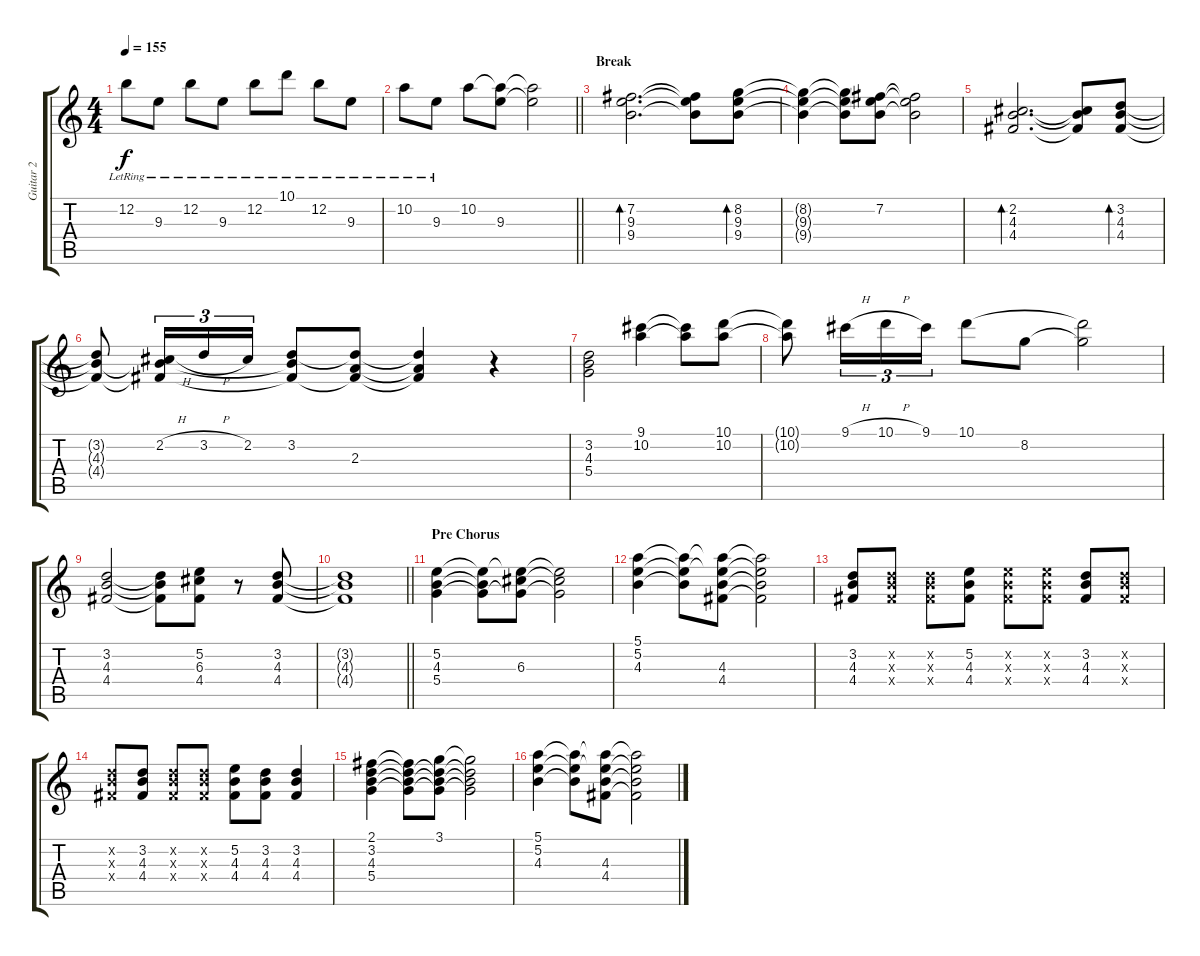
\track ("Guitar 2" "Guitar 2") {instrument overdrivenguitar}
\staff {score tabs}
\tuning (E4 B3 G3 D3 A2 E2) {hide}
\ts (4 4)
\tempo 155
\clef g2
\ks c
12.2{lr}.8{dy f} 9.3{lr}.8 12.2{lr}.8 9.3{lr}.8 12.2{lr}.8 10.1{lr}.8 12.2{lr}.8 9.3{lr}.8 |
\barLineRight lightlight
10.2{lr}.8 9.3{lr}.8 10.2.8 (10.2{t} 9.3).8 (10.2{t} 9.3{t}).2 |
\section ("" "Break")
(7.2 9.3 9.4).2{d bd 120} (7.2{t} 9.3{t} 9.4{t}).8 (8.2 9.3 9.4).8{bd 120} |
(8.2{t} 9.3{t} 9.4{t}).4 (8.2{t} 9.3{t} 9.4{t}).8 (7.2 9.3{t} 9.4{t}).8 (7.2{t} 9.3{t} 9.4{t}).2 |
(2.2 4.3 4.4).2{d bd 120} (2.2{t} 4.3{t} 4.4{t}).8 (3.2 4.3 4.4).8{bd 120} |
(3.2{t} 4.3{t} 4.4{t}).8 (2.2{h} 4.3{t} 4.4{t}).16{tu (3 2)} 3.2{h}.16{tu (3 2)} 2.2.16{tu (3 2)} (3.2 4.3{t} 4.4{t}).8 (3.2{t} 2.3 4.4{t}).8 (3.2{t} 2.3{t} 4.4{t}).4 r.4 |
(3.2 4.3 5.4).2 (9.1 10.2).4 (9.1{t} 10.2{t}).8 (10.1 10.2).8 |
(10.1{t} 10.2{t}).8 9.1{h}.16{tu (3 2)} 10.1{h}.16{tu (3 2)} 9.1.16{tu (3 2)} 10.1.8 8.2.8 (10.1{t} 8.2{t}).2 |
(3.2 4.3 4.4).2 (3.2{t} 4.3{t} 4.4{t}).8 (5.2 6.3 4.4).8 r.8 (3.2 4.3 4.4).8 |
\barLineRight lightlight
(3.2{t} 4.3{t} 4.4{t}).1 |
\section ("" "Pre Chorus")
(5.2 4.3 5.4).4{instrument overdrivenguitar} (5.2{t} 4.3{t} 5.4{t}).8 (5.2{t} 6.3 5.4{t}).8 (5.2{t} 6.3{t} 5.4{t}).2 |
(5.1 5.2 4.3).4 (5.1{t} 5.2{t} 4.3{t}).8 (5.1{t} 5.2{t} 4.3 4.4).8 (5.1{t} 5.2{t} 4.3{t} 4.4{t}).2 |
(3.2 4.3 4.4).8 (3.2{x} 4.3{x} 4.4{x}).8 (3.2{x} 4.3{x} 4.4{x}).8 (5.2 4.3 4.4).8 (5.2{x} 4.3{x} 4.4{x}).8 (5.2{x} 4.3{x} 4.4{x}).8 (3.2 4.3 4.4).8 (3.2{x} 4.3{x} 4.4{x}).8 |
(3.2{x} 4.3{x} 4.4{x}).8 (3.2 4.3 4.4).8 (3.2{x} 4.3{x} 4.4{x}).8 (3.2{x} 4.3{x} 4.4{x}).8 (5.2 4.3 4.4).8 (3.2 4.3 4.4).8 (3.2 4.3 4.4).4 |
(2.1 3.2 4.3 5.4).4 (2.1{t} 3.2{t} 4.3{t} 5.4{t}).8 (3.1 3.2{t} 4.3{t} 5.4{t}).8 (3.1{t} 3.2{t} 4.3{t} 5.4{t}).2 |
(5.1 5.2 4.3).4 (5.1{t} 5.2{t} 4.3{t}).8 (5.1{t} 5.2{t} 4.3 4.4).8 (5.1{t} 5.2{t} 4.3{t} 4.4{t}).2
